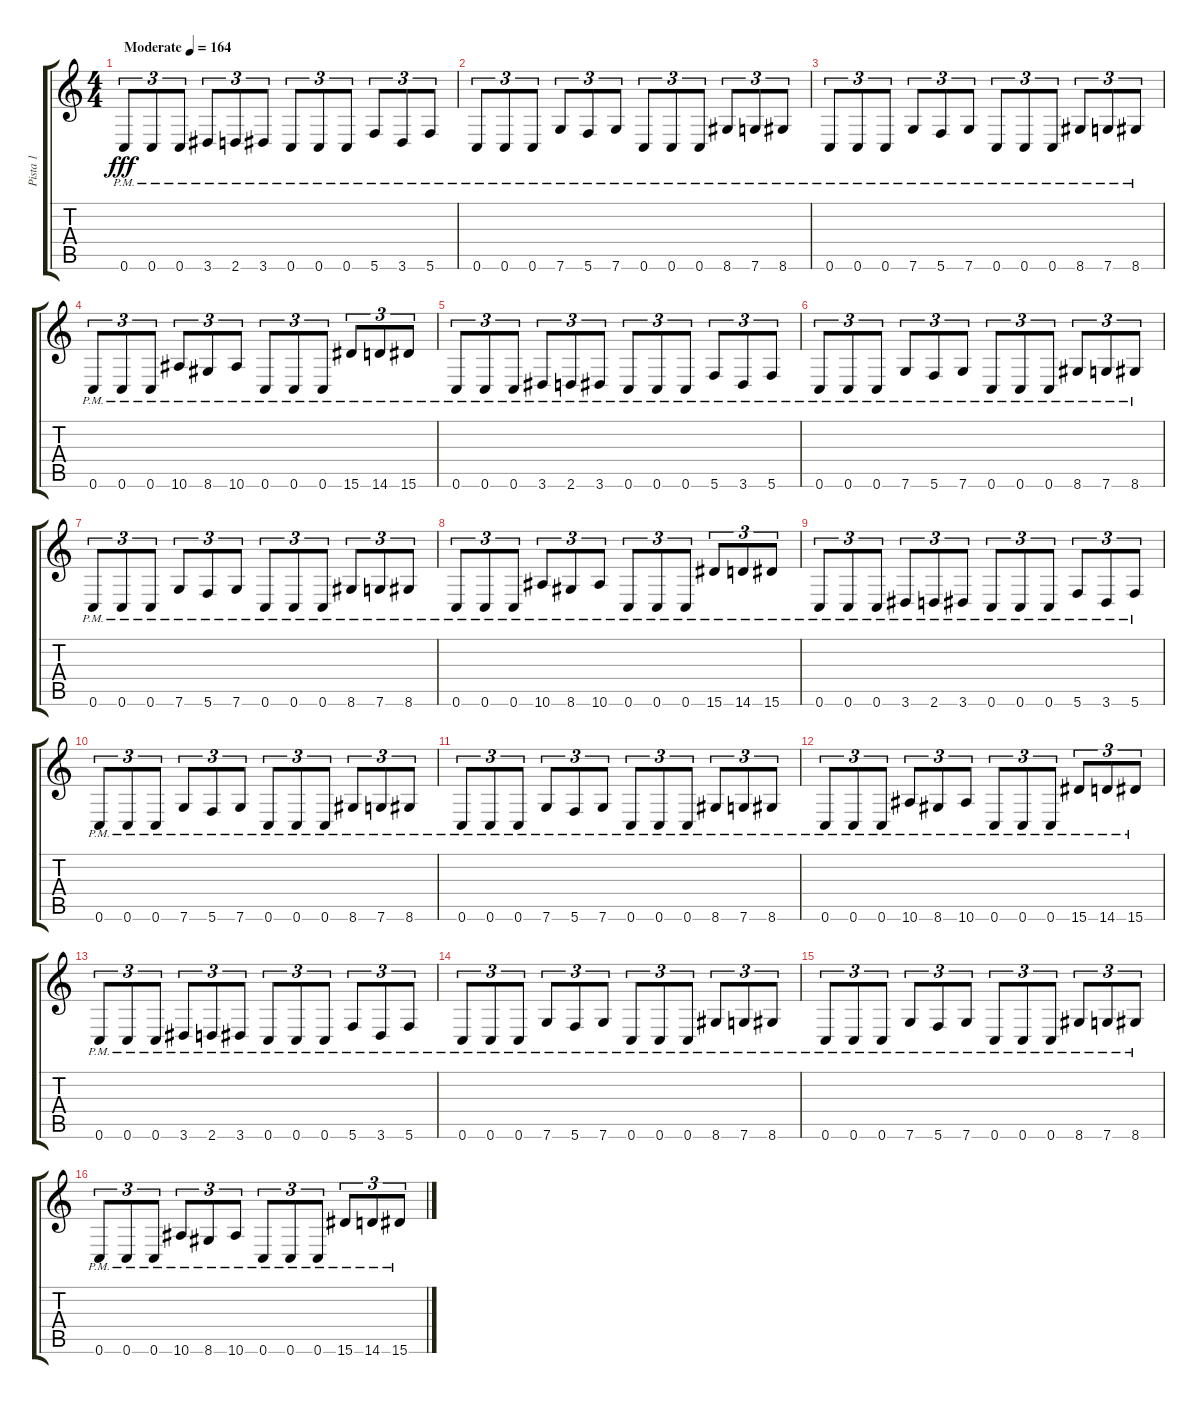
\track ("Pista 1" "Pista 1") {instrument distortionguitar}
\staff {score tabs}
\tuning (C4 G3 Eb3 Bb2 F2 C2) {hide}
\ts (4 4)
\tempo (164 "Moderate")
\clef g2
\ks c
0.6{pm}.8{tu (3 2) dy fff instrument distortionguitar} 0.6{pm}.8{tu (3 2)} 0.6{pm}.8{tu (3 2)} 3.6{pm}.8{tu (3 2)} 2.6{pm}.8{tu (3 2)} 3.6{pm}.8{tu (3 2)} 0.6{pm}.8{tu (3 2)} 0.6{pm}.8{tu (3 2)} 0.6{pm}.8{tu (3 2)} 5.6{pm}.8{tu (3 2)} 3.6{pm}.8{tu (3 2)} 5.6{pm}.8{tu (3 2)} |
0.6{pm}.8{tu (3 2)} 0.6{pm}.8{tu (3 2)} 0.6{pm}.8{tu (3 2)} 7.6{pm}.8{tu (3 2)} 5.6{pm}.8{tu (3 2)} 7.6{pm}.8{tu (3 2)} 0.6{pm}.8{tu (3 2)} 0.6{pm}.8{tu (3 2)} 0.6{pm}.8{tu (3 2)} 8.6{pm}.8{tu (3 2)} 7.6{pm}.8{tu (3 2)} 8.6{pm}.8{tu (3 2)} |
0.6{pm}.8{tu (3 2)} 0.6{pm}.8{tu (3 2)} 0.6{pm}.8{tu (3 2)} 7.6{pm}.8{tu (3 2)} 5.6{pm}.8{tu (3 2)} 7.6{pm}.8{tu (3 2)} 0.6{pm}.8{tu (3 2)} 0.6{pm}.8{tu (3 2)} 0.6{pm}.8{tu (3 2)} 8.6{pm}.8{tu (3 2)} 7.6{pm}.8{tu (3 2)} 8.6{pm}.8{tu (3 2)} |
0.6{pm}.8{tu (3 2)} 0.6{pm}.8{tu (3 2)} 0.6{pm}.8{tu (3 2)} 10.6{pm}.8{tu (3 2)} 8.6{pm}.8{tu (3 2)} 10.6{pm}.8{tu (3 2)} 0.6{pm}.8{tu (3 2)} 0.6{pm}.8{tu (3 2)} 0.6{pm}.8{tu (3 2)} 15.6{pm}.8{tu (3 2)} 14.6{pm}.8{tu (3 2)} 15.6{pm}.8{tu (3 2)} |
0.6{pm}.8{tu (3 2)} 0.6{pm}.8{tu (3 2)} 0.6{pm}.8{tu (3 2)} 3.6{pm}.8{tu (3 2)} 2.6{pm}.8{tu (3 2)} 3.6{pm}.8{tu (3 2)} 0.6{pm}.8{tu (3 2)} 0.6{pm}.8{tu (3 2)} 0.6{pm}.8{tu (3 2)} 5.6{pm}.8{tu (3 2)} 3.6{pm}.8{tu (3 2)} 5.6{pm}.8{tu (3 2)} |
0.6{pm}.8{tu (3 2)} 0.6{pm}.8{tu (3 2)} 0.6{pm}.8{tu (3 2)} 7.6{pm}.8{tu (3 2)} 5.6{pm}.8{tu (3 2)} 7.6{pm}.8{tu (3 2)} 0.6{pm}.8{tu (3 2)} 0.6{pm}.8{tu (3 2)} 0.6{pm}.8{tu (3 2)} 8.6{pm}.8{tu (3 2)} 7.6{pm}.8{tu (3 2)} 8.6{pm}.8{tu (3 2)} |
0.6{pm}.8{tu (3 2)} 0.6{pm}.8{tu (3 2)} 0.6{pm}.8{tu (3 2)} 7.6{pm}.8{tu (3 2)} 5.6{pm}.8{tu (3 2)} 7.6{pm}.8{tu (3 2)} 0.6{pm}.8{tu (3 2)} 0.6{pm}.8{tu (3 2)} 0.6{pm}.8{tu (3 2)} 8.6{pm}.8{tu (3 2)} 7.6{pm}.8{tu (3 2)} 8.6{pm}.8{tu (3 2)} |
0.6{pm}.8{tu (3 2)} 0.6{pm}.8{tu (3 2)} 0.6{pm}.8{tu (3 2)} 10.6{pm}.8{tu (3 2)} 8.6{pm}.8{tu (3 2)} 10.6{pm}.8{tu (3 2)} 0.6{pm}.8{tu (3 2)} 0.6{pm}.8{tu (3 2)} 0.6{pm}.8{tu (3 2)} 15.6{pm}.8{tu (3 2)} 14.6{pm}.8{tu (3 2)} 15.6{pm}.8{tu (3 2)} |
0.6{pm}.8{tu (3 2)} 0.6{pm}.8{tu (3 2)} 0.6{pm}.8{tu (3 2)} 3.6{pm}.8{tu (3 2)} 2.6{pm}.8{tu (3 2)} 3.6{pm}.8{tu (3 2)} 0.6{pm}.8{tu (3 2)} 0.6{pm}.8{tu (3 2)} 0.6{pm}.8{tu (3 2)} 5.6{pm}.8{tu (3 2)} 3.6{pm}.8{tu (3 2)} 5.6{pm}.8{tu (3 2)} |
0.6{pm}.8{tu (3 2)} 0.6{pm}.8{tu (3 2)} 0.6{pm}.8{tu (3 2)} 7.6{pm}.8{tu (3 2)} 5.6{pm}.8{tu (3 2)} 7.6{pm}.8{tu (3 2)} 0.6{pm}.8{tu (3 2)} 0.6{pm}.8{tu (3 2)} 0.6{pm}.8{tu (3 2)} 8.6{pm}.8{tu (3 2)} 7.6{pm}.8{tu (3 2)} 8.6{pm}.8{tu (3 2)} |
0.6{pm}.8{tu (3 2)} 0.6{pm}.8{tu (3 2)} 0.6{pm}.8{tu (3 2)} 7.6{pm}.8{tu (3 2)} 5.6{pm}.8{tu (3 2)} 7.6{pm}.8{tu (3 2)} 0.6{pm}.8{tu (3 2)} 0.6{pm}.8{tu (3 2)} 0.6{pm}.8{tu (3 2)} 8.6{pm}.8{tu (3 2)} 7.6{pm}.8{tu (3 2)} 8.6{pm}.8{tu (3 2)} |
0.6{pm}.8{tu (3 2)} 0.6{pm}.8{tu (3 2)} 0.6{pm}.8{tu (3 2)} 10.6{pm}.8{tu (3 2)} 8.6{pm}.8{tu (3 2)} 10.6{pm}.8{tu (3 2)} 0.6{pm}.8{tu (3 2)} 0.6{pm}.8{tu (3 2)} 0.6{pm}.8{tu (3 2)} 15.6{pm}.8{tu (3 2)} 14.6{pm}.8{tu (3 2)} 15.6{pm}.8{tu (3 2)} |
0.6{pm}.8{tu (3 2)} 0.6{pm}.8{tu (3 2)} 0.6{pm}.8{tu (3 2)} 3.6{pm}.8{tu (3 2)} 2.6{pm}.8{tu (3 2)} 3.6{pm}.8{tu (3 2)} 0.6{pm}.8{tu (3 2)} 0.6{pm}.8{tu (3 2)} 0.6{pm}.8{tu (3 2)} 5.6{pm}.8{tu (3 2)} 3.6{pm}.8{tu (3 2)} 5.6{pm}.8{tu (3 2)} |
0.6{pm}.8{tu (3 2)} 0.6{pm}.8{tu (3 2)} 0.6{pm}.8{tu (3 2)} 7.6{pm}.8{tu (3 2)} 5.6{pm}.8{tu (3 2)} 7.6{pm}.8{tu (3 2)} 0.6{pm}.8{tu (3 2)} 0.6{pm}.8{tu (3 2)} 0.6{pm}.8{tu (3 2)} 8.6{pm}.8{tu (3 2)} 7.6{pm}.8{tu (3 2)} 8.6{pm}.8{tu (3 2)} |
0.6{pm}.8{tu (3 2)} 0.6{pm}.8{tu (3 2)} 0.6{pm}.8{tu (3 2)} 7.6{pm}.8{tu (3 2)} 5.6{pm}.8{tu (3 2)} 7.6{pm}.8{tu (3 2)} 0.6{pm}.8{tu (3 2)} 0.6{pm}.8{tu (3 2)} 0.6{pm}.8{tu (3 2)} 8.6{pm}.8{tu (3 2)} 7.6{pm}.8{tu (3 2)} 8.6{pm}.8{tu (3 2)} |
0.6{pm}.8{tu (3 2)} 0.6{pm}.8{tu (3 2)} 0.6{pm}.8{tu (3 2)} 10.6{pm}.8{tu (3 2)} 8.6{pm}.8{tu (3 2)} 10.6{pm}.8{tu (3 2)} 0.6{pm}.8{tu (3 2)} 0.6{pm}.8{tu (3 2)} 0.6{pm}.8{tu (3 2)} 15.6{pm}.8{tu (3 2)} 14.6{pm}.8{tu (3 2)} 15.6{pm}.8{tu (3 2)}
